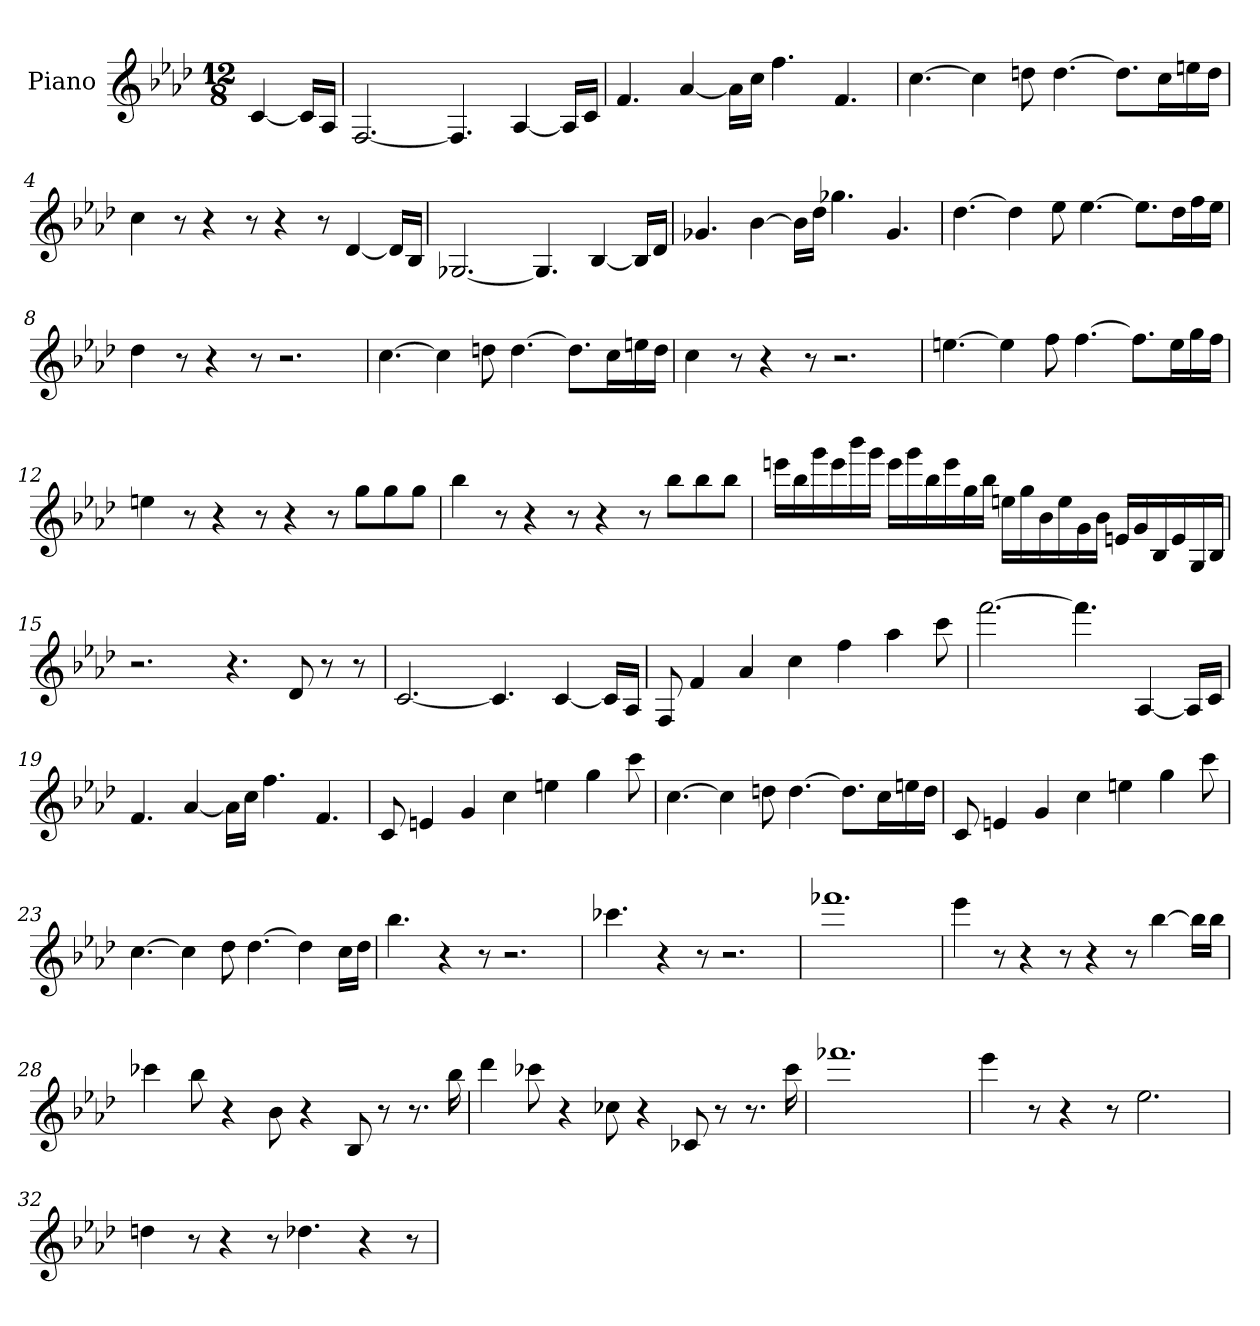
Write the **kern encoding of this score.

**kern
*part1
*staff1
*I"Piano
*I'Pno
*clefG2
*k[b-e-a-d-]
*f:
*M12/8
*MM144
=
[4c
16c/LL]
16A-/JJ
=1
[2.F
4.F]
[4A-
16A-/LL]
16c/JJ
=2
4.f
[4a-
16a-\LL]
16cc\JJ
4.ff
4.f
=3
[4.cc
4cc]
8ddn
[4.dd
8.dd\L]
16cc\L
16een\
16dd\JJ
=4
4cc
8r
4r
8r
4r
8r
[4d-
16d-/LL]
16B-/JJ
=5
[2.G-X
4.G-]
[4B-
16B-/LL]
16d-/JJ
=6
4.g-X
[4b-
16b-\LL]
16dd-\JJ
4.gg-X
4.g-
=7
[4.dd-
4dd-]
8ee-
[4.ee-
8.ee-\L]
16dd-\L
16ff\
16ee-\JJ
=8
4dd-
8r
4r
8r
2.r
=9
[4.cc
4cc]
8ddn
[4.dd
8.dd\L]
16cc\L
16een\
16dd\JJ
=10
4cc
8r
4r
8r
2.r
=11
[4.een
4ee]
8ff
[4.ff
8.ff\L]
16ee\L
16gg\
16ff\JJ
=12
4een
8r
4r
8r
4r
8r
8gg\L
8gg\
8gg\J
=13
4bb-
8r
4r
8r
4r
8r
8bb-\L
8bb-\
8bb-\J
=14
16eeen\LL
16bb-\
16ggg\
16eee\
16bbb-\
16ggg\JJ
16eee\LL
16ggg\
16bb-\
16eee\
16gg\
16bb-\JJ
16een\LL
16gg\
16b-\
16ee\
16g\
16b-\JJ
16en/LL
16g/
16B-/
16e/
16G/
16B-/JJ
=15
2.r
4.r
8d-
8r
8r
=16
[2.c
4.c]
[4c
16c/LL]
16A-/JJ
=17
8F
4f
4a-
4cc
4ff
4aa-
8ccc
=18
[2.fff
4.fff]
[4A-
16A-/LL]
16c/JJ
=19
4.f
[4a-
16a-\LL]
16cc\JJ
4.ff
4.f
=20
8c
4en
4g
4cc
4een
4gg
8ccc
=21
[4.cc
4cc]
8ddn
[4.dd
8.dd\L]
16cc\L
16een\
16dd\JJ
=22
8c
4en
4g
4cc
4een
4gg
8ccc
=23
[4.cc
4cc]
8dd-
[4.dd-
4dd-]
16cc\LL
16dd-\JJ
=24
4.bb-
4r
8r
2.r
=25
4.ccc-X
4r
8r
2.r
=26
1.fff-X
=27
4eee-
8r
4r
8r
4r
8r
[4bb-
16bb-\LL]
16bb-\JJ
=28
4ccc-X
8bb-
4r
8b-
4r
8B-
8r
8.r
16bb-
=29
4ddd-
8ccc-X
4r
8cc-X
4r
8c-X
8r
8.r
16ccc-
=30
1.fff-X
=31
4eee-
8r
4r
8r
2.ee-
=32
4ddn
8r
4r
8r
4.dd-X
4r
8r
=
*-
